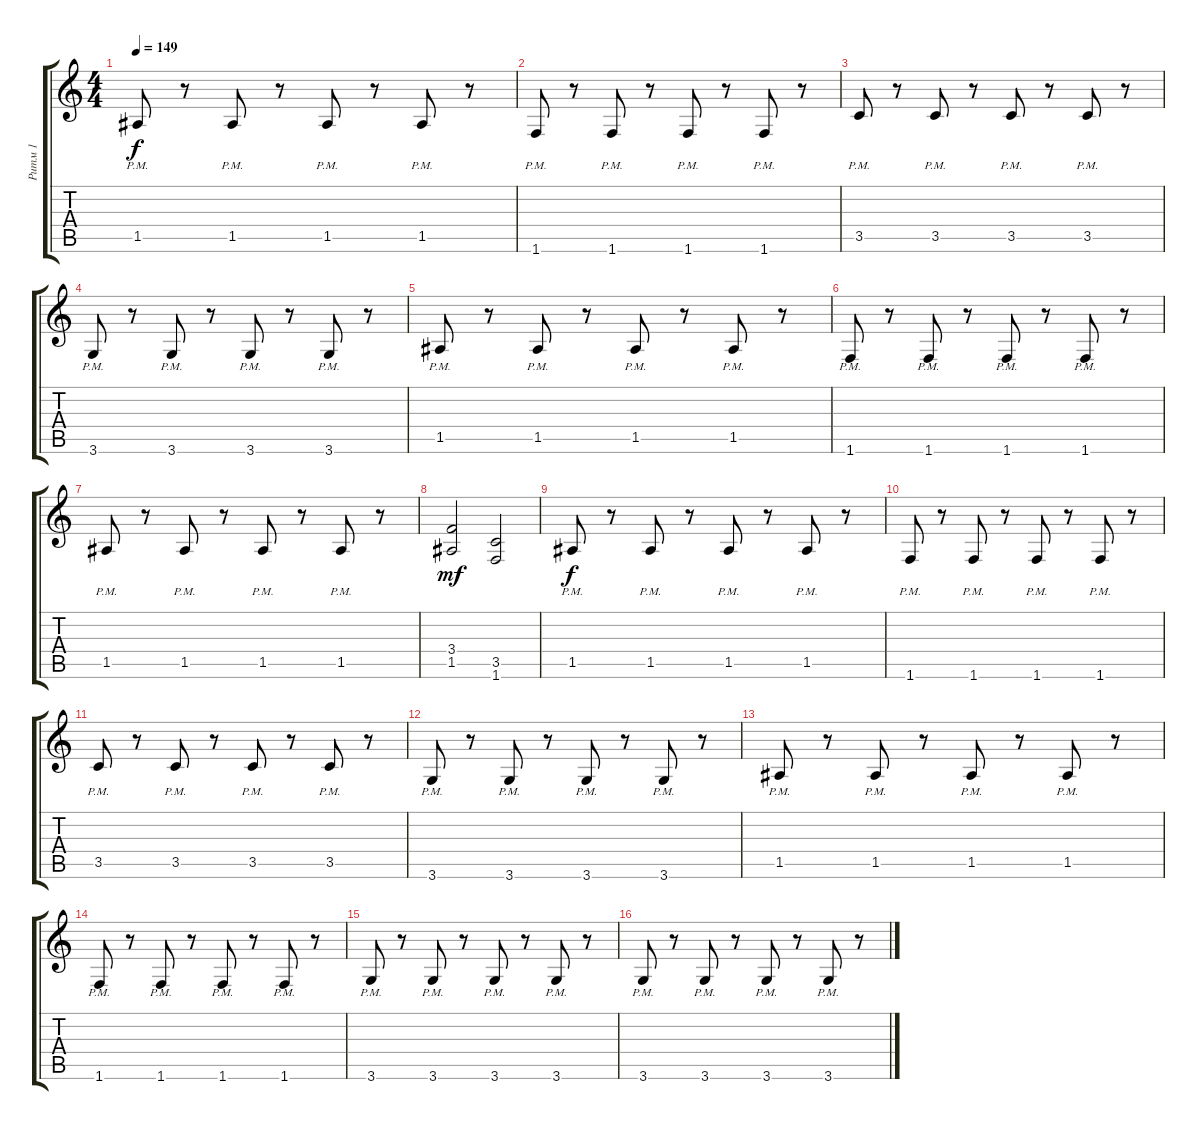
\track ("Ритм 1" "Ритм 1") {instrument distortionguitar}
\staff {score tabs}
\tuning (E4 B3 G3 D3 A2 E2) {hide}
\ts (4 4)
\tempo 149
\clef g2
\ks c
1.5{pm}.8{dy f} r.8 1.5{pm}.8 r.8 1.5{pm}.8 r.8 1.5{pm}.8 r.8 |
1.6{pm}.8 r.8 1.6{pm}.8 r.8 1.6{pm}.8 r.8 1.6{pm}.8 r.8 |
3.5{pm}.8 r.8 3.5{pm}.8 r.8 3.5{pm}.8 r.8 3.5{pm}.8 r.8 |
3.6{pm}.8 r.8 3.6{pm}.8 r.8 3.6{pm}.8 r.8 3.6{pm}.8 r.8 |
1.5{pm}.8 r.8 1.5{pm}.8 r.8 1.5{pm}.8 r.8 1.5{pm}.8 r.8 |
1.6{pm}.8 r.8 1.6{pm}.8 r.8 1.6{pm}.8 r.8 1.6{pm}.8 r.8 |
1.5{pm}.8 r.8 1.5{pm}.8 r.8 1.5{pm}.8 r.8 1.5{pm}.8 r.8 |
(3.4 1.5).2{dy mf} (3.5 1.6).2 |
1.5{pm}.8{dy f} r.8 1.5{pm}.8 r.8 1.5{pm}.8 r.8 1.5{pm}.8 r.8 |
1.6{pm}.8 r.8 1.6{pm}.8 r.8 1.6{pm}.8 r.8 1.6{pm}.8 r.8 |
3.5{pm}.8 r.8 3.5{pm}.8 r.8 3.5{pm}.8 r.8 3.5{pm}.8 r.8 |
3.6{pm}.8 r.8 3.6{pm}.8 r.8 3.6{pm}.8 r.8 3.6{pm}.8 r.8 |
1.5{pm}.8 r.8 1.5{pm}.8 r.8 1.5{pm}.8 r.8 1.5{pm}.8 r.8 |
1.6{pm}.8 r.8 1.6{pm}.8 r.8 1.6{pm}.8 r.8 1.6{pm}.8 r.8 |
3.6{pm}.8 r.8 3.6{pm}.8 r.8 3.6{pm}.8 r.8 3.6{pm}.8 r.8 |
3.6{pm}.8 r.8 3.6{pm}.8 r.8 3.6{pm}.8 r.8 3.6{pm}.8 r.8
